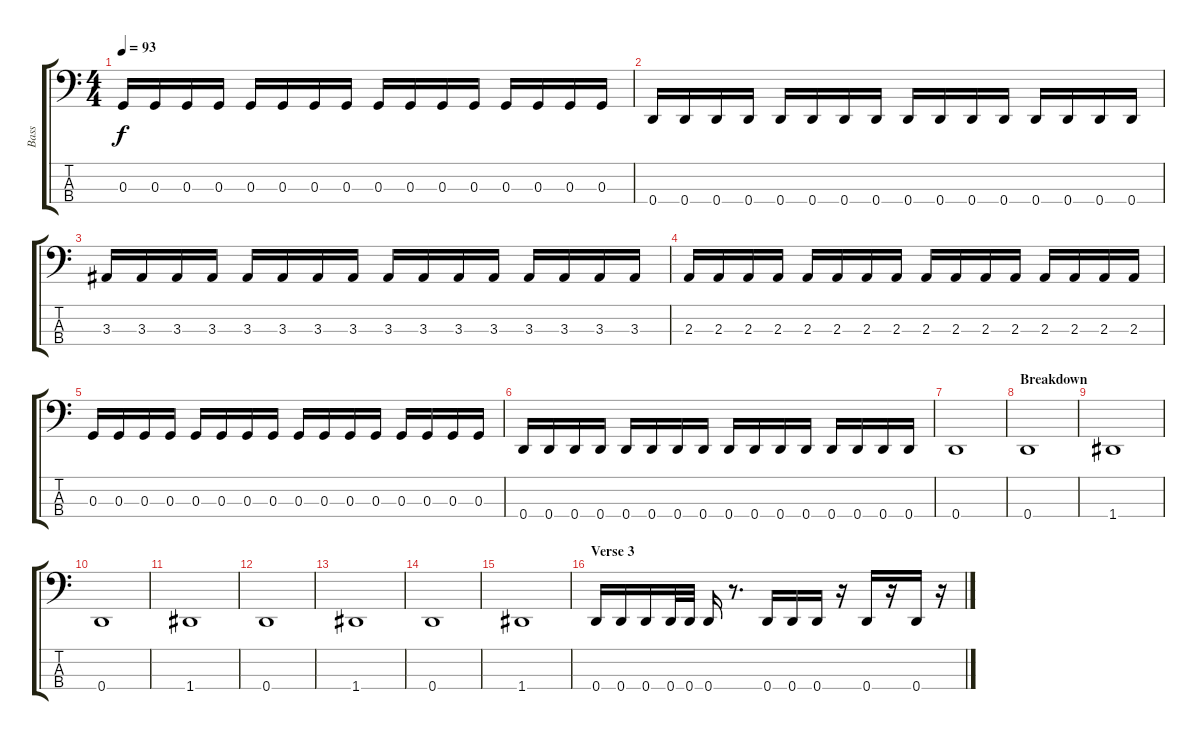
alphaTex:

\track ("Bass" "Bass") {instrument electricbassfinger}
\staff {score tabs}
\tuning (F2 C2 G1 D1) {hide}
\ts (4 4)
\tempo 93
\clef f4
\ks c
0.3.16{dy f} 0.3.16 0.3.16 0.3.16 0.3.16 0.3.16 0.3.16 0.3.16 0.3.16 0.3.16 0.3.16 0.3.16 0.3.16 0.3.16 0.3.16 0.3.16 |
0.4.16 0.4.16 0.4.16 0.4.16 0.4.16 0.4.16 0.4.16 0.4.16 0.4.16 0.4.16 0.4.16 0.4.16 0.4.16 0.4.16 0.4.16 0.4.16 |
3.3.16 3.3.16 3.3.16 3.3.16 3.3.16 3.3.16 3.3.16 3.3.16 3.3.16 3.3.16 3.3.16 3.3.16 3.3.16 3.3.16 3.3.16 3.3.16 |
2.3.16 2.3.16 2.3.16 2.3.16 2.3.16 2.3.16 2.3.16 2.3.16 2.3.16 2.3.16 2.3.16 2.3.16 2.3.16 2.3.16 2.3.16 2.3.16 |
0.3.16 0.3.16 0.3.16 0.3.16 0.3.16 0.3.16 0.3.16 0.3.16 0.3.16 0.3.16 0.3.16 0.3.16 0.3.16 0.3.16 0.3.16 0.3.16 |
0.4.16 0.4.16 0.4.16 0.4.16 0.4.16 0.4.16 0.4.16 0.4.16 0.4.16 0.4.16 0.4.16 0.4.16 0.4.16 0.4.16 0.4.16 0.4.16 |
0.4.1 |
\section ("" "Breakdown")
0.4.1 |
1.4.1 |
0.4.1 |
1.4.1 |
0.4.1 |
1.4.1 |
0.4.1 |
1.4.1 |
\section ("" "Verse 3")
0.4.16 0.4.16 0.4.16 0.4.32 0.4.32 0.4.16 r.8{d} 0.4.16 0.4.16 0.4.16 r.16 0.4.16 r.16 0.4.16 r.16
